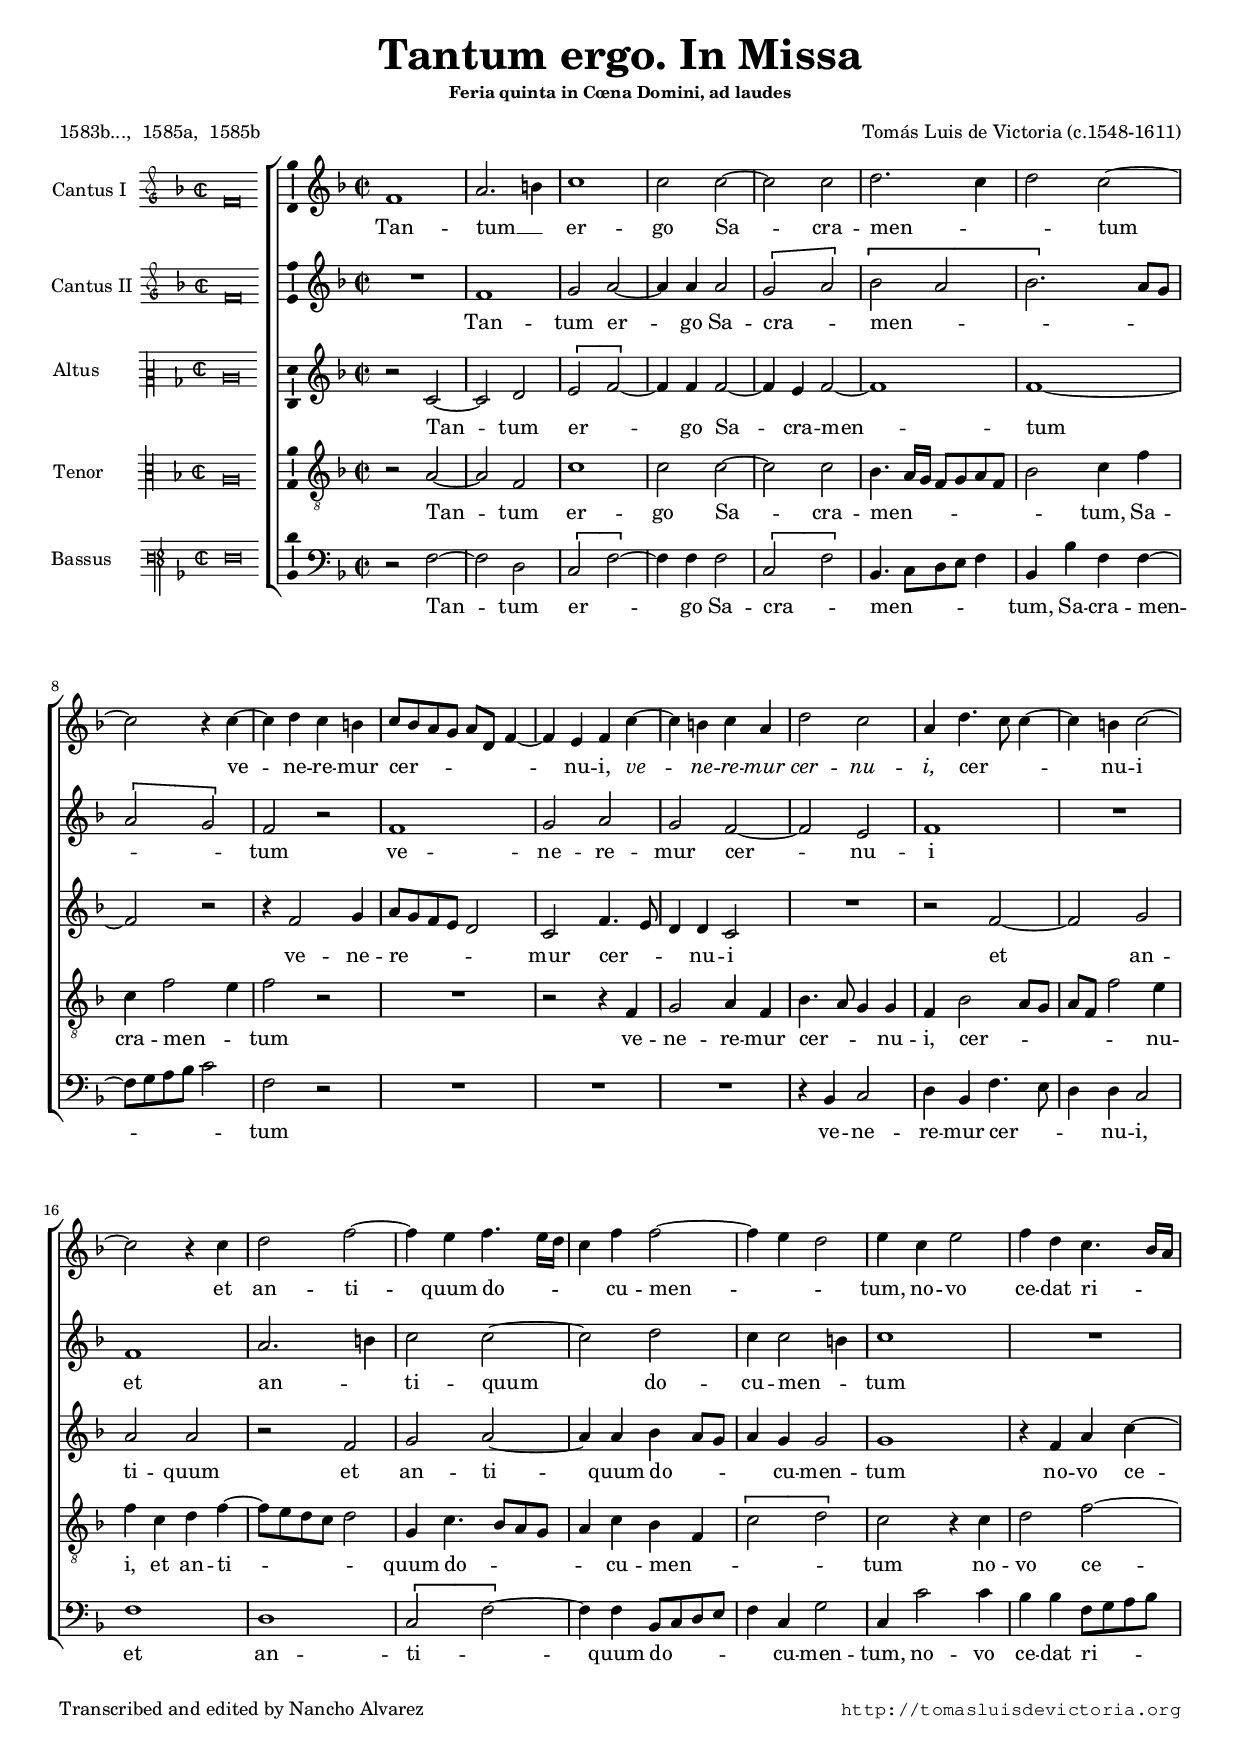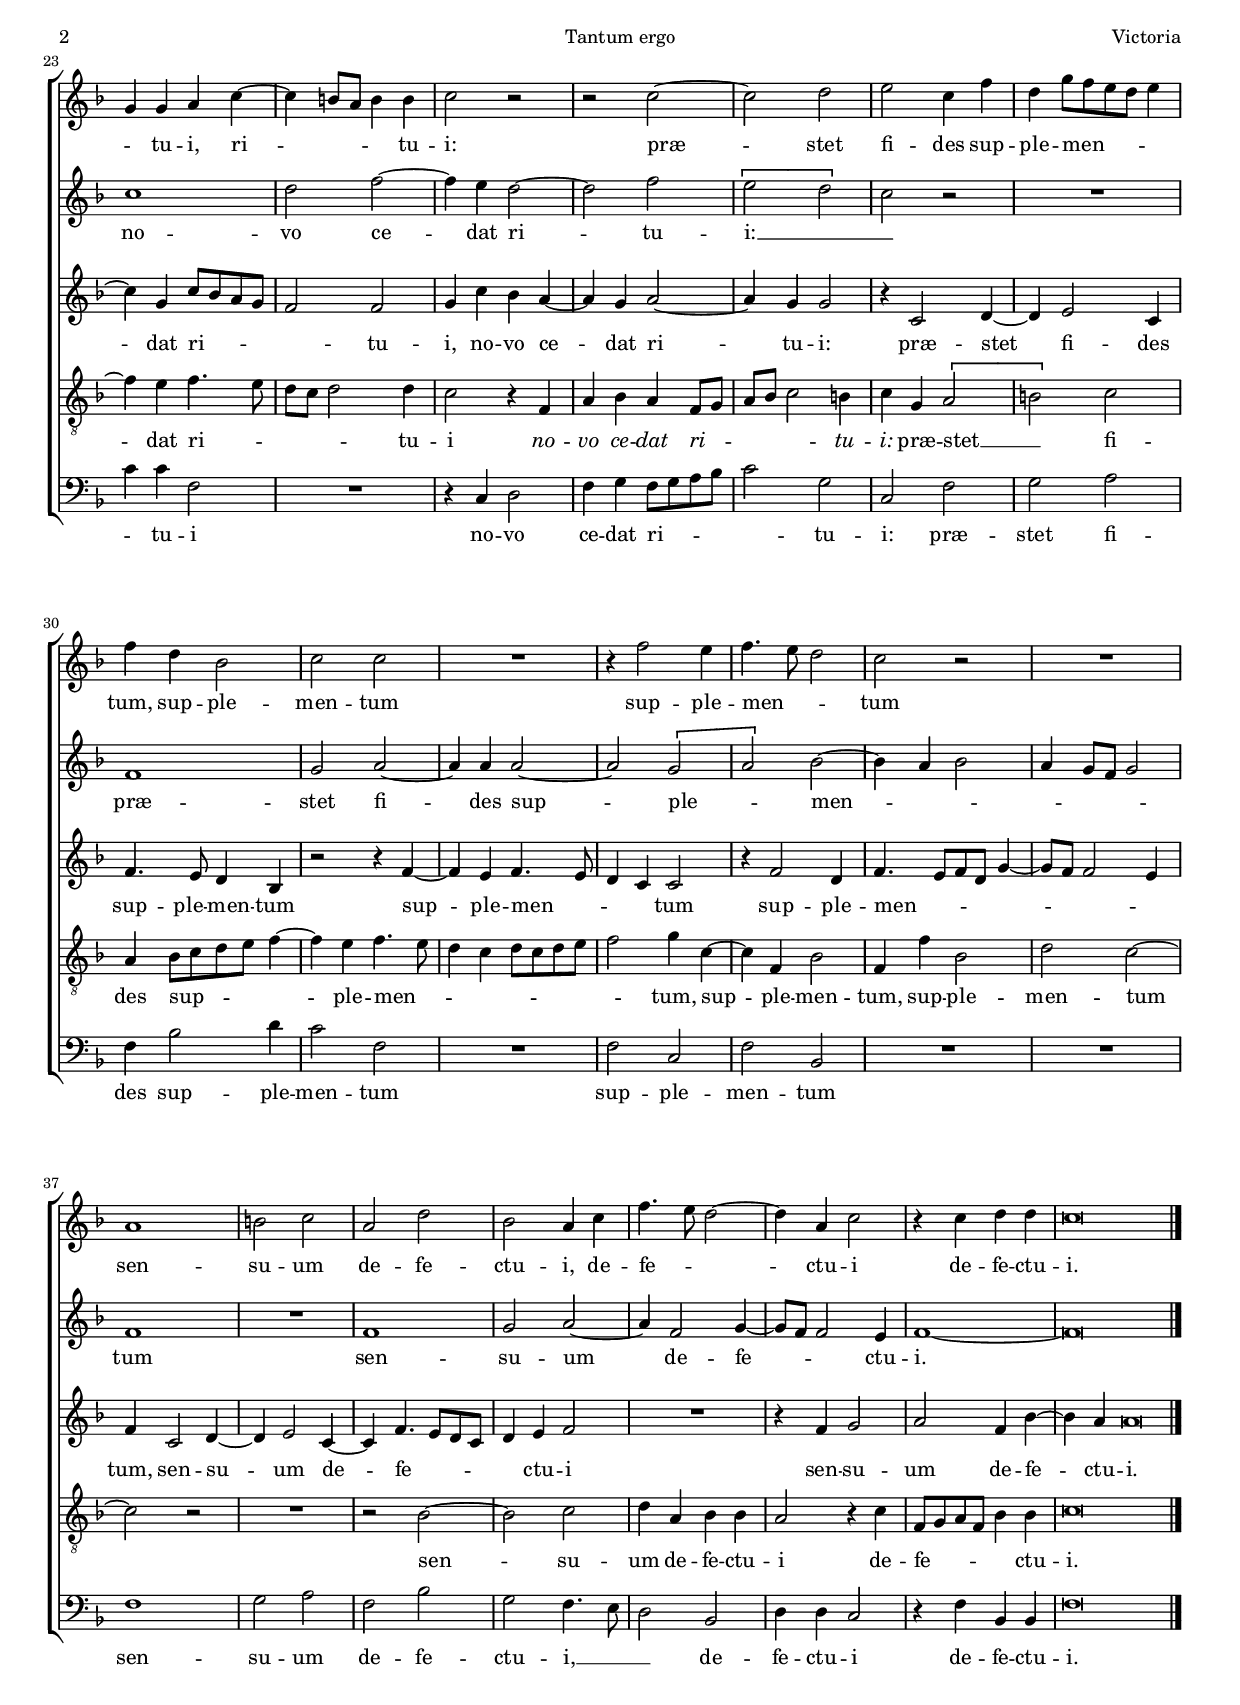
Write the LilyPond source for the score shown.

\version "2.22.0"

#(set-default-paper-size "a4")
#(set-global-staff-size 16.3)
#(ly:set-option 'point-and-click #f)
%mobile -s14.0 -i3.2

italicas=\override LyricText.font-shape = #'italic
rectas=\override LyricText.font-shape = #'upright
ss=\once \set suggestAccidentals = ##t
incipitwidth = 20
mt=#(define-music-function (offset) (number?) ; move lyric text
      #{ \once \override LyricText.X-offset = -$offset #})

htitle="Tantum ergo"
hcomposer="Victoria"

\header {
	title=\markup{\fontsize #3 "Tantum ergo. In Missa"}
	%subtitle=\markup{"In elevatione Corporis Christi"} % 1585a
	%subtitle=\markup{"de Corpore Christi"} % 1589b
	subsubtitle=\markup{\column{"Feria quinta in Cœna Domini, ad laudes" " "}} % 1585a
	composer="Tomás Luis de Victoria (c.1548-1611)"
        pdfauthor=\composer
	%opus="(-)"
	%poet="1583b,  1585a,  1585b,  1589a,  1589b,  1603"
	poet="1583b...,  1585a,  1585b"
	% transcripcion a partir de 1603 y 1585a
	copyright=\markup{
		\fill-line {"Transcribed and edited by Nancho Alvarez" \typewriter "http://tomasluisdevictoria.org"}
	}
%	tagline=""
}

global={\key d \minor \time 2/2 \skip 1*44 \bar "|."  }

cantus={
	f'1 |
	a'2. b'4 |
	c''1 |
	c''2 c'' ~ |
%5
	c'' c'' |
	d''2. c''4 |
	d''2 c'' ~ |
	c'' r4 c'' ~ |
	c'' d'' c'' b' |
%10
	c''8 bes' a' g' a' d' f'4 ~ |
	f' e' f' c'' ~ |
	c'' b' c'' a' |
	d''2 c'' |
	a'4 d''4. c''8 c''4 ~ |
%15
	c'' b' c''2 ~ |
	c'' r4 c'' |
	d''2 f'' ~ |
	f''4 e'' f''4. e''16 d'' |
	c''4 f'' f''2 ~ |
%20
	f''4 e'' d''2 |
	e''4 c'' e''2 |
	f''4 d'' c''4. bes'16 a' |
	g'4 g' a' c'' ~ |
	c'' b'8 a' b'4 b' |
%25
	c''2 r |
	r c'' ~ |
	c'' d'' |
	e'' c''4 f'' |
	d''  g''8[ f'' e'' d''] e''4 |
%30
	f'' d'' bes'2 |
	c'' c'' |
	R1*4/4 |
	r4 f''2 e''4 |
	f''4. e''8 d''2 |
%35
	c'' r |
	R1*4/4 |
	a'1 |
	b'2 c'' |
	a' d'' |
%40
	bes' a'4 c'' |
	f''4. e''8 d''2 ~ |
	d''4 a' c''2 |
	r4 c'' d'' d'' |
	c''\breve*1/2
}

cantusdos={
	R1*4/4 |
	f'1 |
	g'2 a' ~ |
	a'4 a' a'2 |
%5
	\[g' a'\] |
	\[bes' a' |
	bes'2.\] a'8 g' |
	\[a'2 g'\] |
	f' r |
%10
	f'1 |
	g'2 a' |
	g' f' ~ |
	f' e' |
	f'1 |
%15
	R1*4/4 |
	f'1 |
	a'2. b'4 |
	c''2 c'' ~ |
	c'' d'' |
%20
	c''4 c''2 b'4 |
	c''1 |
	R1*4/4 |
	c''1 |
	d''2 f'' ~ |
%25
	f''4 e'' d''2 ~ |
	d'' f'' |
	\[e'' d''\] |
	c'' r |
	R1*4/4 |
%30
	f'1 |
	g'2 a' ~ |
	a'4 a' a'2 ~ |
	a' \[g' |
	a'\] bes' ~ |
%35
	bes'4 a' bes'2 |
	a'4 g'8 f' g'2 |
	f'1 |
	R1*4/4 |
	f'1 |
%40
	g'2 a' ~ |
	a'4 f'2 g'4 ~ |
	g'8 f' f'2 e'4 |
	f'1 ~ |
	f'\breve*1/2
}

altus={
	r2 c' ~ |
	c' d' |
	\[e' f' ~ \] |
	f'4 f' f'2 ~ |
%5
	f'4 e' f'2 ~ |
	f'1 |
	f' ~ |
	f'2 r |
	r4 f'2 g'4 |
%10
	a'8 g' f' e' d'2 |
	c' f'4. e'8 |
	d'4 d' c'2 |
	R1*4/4 |
	r2 f' ~ |
%15
	f' g' |
	a' a' |
	r f' |
	g' a' ~ |
	a'4 a' bes' a'8 g' |
%20
	a'4 g' g'2 |
	g'1 |
	r4 f' a' c'' ~ |
	c'' g' c''8 bes' a' g' |
	f'2 f' |
%25
	g'4 c'' bes' a' ~ |
	a' g' a'2 ~ |
	a'4 g' g'2 |
	r4 c'2 d'4 ~ |
	d' e'2 c'4 |
%30
	f'4. e'8 d'4 bes |
	r2 r4 f' ~ |
	f' e' f'4. e'8 |
	d'4 c' c'2 |
	r4 f'2 d'4 |
%35
	f'4.  e'8[ f' d'] g'4 ~ |
	g'8 f' f'2 e'4 |
	f' c'2 d'4 ~ |
	d' e'2 c'4 ~ |
	c' f'4. e'8 d' c' |
%40
	d'4 e' f'2 |
	R1*4/4 |
	r4 f' g'2 |
	a' f'4 bes' ~ |
	bes' a' a'\breve*1/4
}

tenor={
	r2 a ~ |
	a f |
	c'1 |
	c'2 c' ~ |
%5
	c' c' |
	bes4. a16 g f8 g a f |
	bes2 c'4 f' |
	c' f'2 e'4 |
	f'2 r |
%10
	R1*4/4 |
	r2 r4 f |
	g2 a4 f |
	bes4. a8 g4 g |
	f bes2 a8 g |
%15
	a f f'2 e'4 |
	f' c' d' f' ~ |
	f'8 e' d' c' d'2 |
	g4 c'4. bes8 a g |
	a4 c' bes f |
%20
	\[c'2 d'\] |
	c' r4 c' |
	d'2 f' ~ |
	f'4 e' f'4. e'8 |
	d' c' d'2 d'4 |
%25
	c'2 r4 f |
	a bes a f8 g |
	a bes c'2 b4 |
	c' g \[a2 |
	b\] c' |
%30
	a4  bes8[ c' d' e'] f'4 ~ |
	f' e' f'4. e'8 |
	d'4 c' d'8 c' d' e' |
	f'2 g'4 c' ~ |
	c' f bes2 |
%35
	f4 f' bes2 |
	d' c' ~ |
	c' r |
	R1*4/4 |
	r2 bes ~ |
%40
	bes c' |
	d'4 a bes bes |
	a2 r4 c' |
	f8 g a f bes4 bes |
	c'\breve*1/2
}

bassus={
	r2 f ~ |
	f d |
	\[c f ~ \] |
	f4 f f2 |
%5
	\[c f\] |
	bes,4.  c8[ d e] f4 |
	bes, bes f f ~ |
	f8 g a bes c'2 |
	f r |
%10
	R1*4/4 |
	R1*4/4 |
	R1*4/4 |
	r4 bes, c2 |
	d4 bes, f4. e8 |
%15
	d4 d c2 |
	f1 |
	d |
	\[c2 f ~ \] |
	f4 f bes,8 c d e |
%20
	f4 c g2 |
	c4 c'2 c'4 |
	bes bes f8 g a bes |
	c'4 c' f2 |
	R1*4/4 |
%25
	r4 c d2 |
	f4 g f8 g a bes |
	c'2 g |
	c f |
	g a |
%30
	f4 bes2 d'4 |
	c'2 f |
	R1*4/4 |
	f2 c |
	f bes, |
%35
	R1*4/4 |
	R1*4/4 |
	f1 |
	g2 a |
	f bes |
%40
	g f4. e8 |
	d2 bes, |
	d4 d c2 |
	r4 f bes, bes, |
	f\breve*1/2
}

textocantus=\lyricmode{
Tan -- tum __ _ er -- go Sa -- _ cra -- men -- _ _ tum _
ve -- _ ne -- re -- mur cer -- _ _ _ _ _ _ _ nu -- i,
\italicas
ve -- _ ne -- re -- mur cer -- nu -- i,
\rectas
cer -- _ _ _ nu -- i _
et an -- ti -- _ quum do -- _ _ _ cu -- men -- _ _ _ tum,
no -- vo ce -- dat ri -- _ _ _ tu -- i,
ri  -- _ _ _ _ tu -- i:
præ -- _ stet fi -- des sup -- ple -- men -- _ _ _ _ tum,
sup -- ple -- men -- tum
sup -- ple -- men -- _ _ tum
sen -- su -- um
de -- fe -- ctu -- i,
de -- fe -- _ _ _ ctu -- i
de -- fe -- ctu -- i.
}

textocantusdos=\lyricmode{
Tan -- tum er -- _ go Sa -- cra -- _ men -- _ _ _ _ _ _ tum
ve -- ne -- re -- mur cer -- _ nu -- i
et an -- _ ti -- quum _
do -- cu -- men -- _ tum
no -- vo ce -- _ dat ri -- _ tu -- i: __ _ _ % 1603 tu -- _ _ i
præ -- stet fi -- _ des sup -- _ ple -- _ men -- _ _ _ _ _ _ _ tum
sen -- su -- um _ de -- fe -- _ _ _ ctu -- i. _
}

textoaltus=\lyricmode{
Tan -- _ tum er -- _ _ go Sa -- _ cra -- men -- _ tum _ 
ve -- ne -- re -- _ _ _ _ mur cer -- _ _ nu -- i
et _ an -- ti -- quum
et an -- ti -- _ quum do -- _ _ _ cu -- men -- tum
no -- vo ce -- _ dat ri -- _ _ _ _ tu -- i,
no -- vo ce -- _ dat ri -- _ tu -- i:
præ -- stet _ fi -- des sup -- \mt #2 ple -- \mt #1 men -- tum
sup -- _ ple -- men -- _ _ _ tum
sup -- ple -- men -- _ _ _ _ _ _ _ _ tum,
sen -- su -- _ um de -- _ fe -- _ _ _ _ ctu -- i
sen -- su -- um de -- fe -- _ ctu -- i.

}

textotenor=\lyricmode{
Tan -- _ tum er -- go Sa -- _ cra -- men -- _ _ _ _ _ _ _ tum,
Sa -- cra -- men -- _ tum
ve -- ne -- re -- mur cer -- _ _ nu -- i,
cer -- _ _ _ _ _ nu -- i,
et an -- ti -- _ _ _ _ _ quum do -- _ _ _ _ cu -- men -- _ _ _ tum
no -- vo ce -- _ dat ri -- _ _ _ _ tu -- i
\italicas
no --  vo ce -- dat ri  -- _ _ _ _ tu -- i:
\rectas
præ -- stet __ _ fi -- des sup -- _ _ _  _ _ ple -- men -- _ _ _ _ _ _ _ _ tum, 
sup -- _ ple -- men -- tum,
sup -- ple -- men -- tum _
sen -- _ su -- um de -- fe -- ctu -- i
de -- fe -- _ _ _ _ ctu -- i.
}

textobassus=\lyricmode{
Tan -- _ tum er -- _ _ go Sa -- cra -- _ men -- _ _ _ _ tum,
Sa -- cra -- men -- _ _ _ _ _ tum
ve -- ne -- re -- mur cer -- _ _ nu -- i,
et an -- ti -- _ _ quum do -- _ _ _ _ cu -- men -- tum,
no -- vo ce -- dat ri -- _ _ _ _ tu -- i
no -- vo ce -- dat ri -- _ _ _ _ tu -- i:
præ -- stet fi -- des sup -- ple -- men -- tum
sup -- ple -- men -- tum
sen -- su -- um de -- fe -- ctu -- i, __ _ _ 
de -- fe -- ctu -- i
de -- fe -- ctu -- i.
}



incipitcantus=\markup{
	\score{
		{ 
		\set Staff.instrumentName="Cantus I  "
		\override NoteHead.style = #'neomensural
		\override Rest.style = #'neomensural
		\override Staff.TimeSignature.style = #'neomensural
		\cadenzaOn 
		\clef "petrucci-g"
		\key f \major
		\time 2/2
		f'\breve
		} 
	\layout {
		\context {\Voice
			\remove Ligature_bracket_engraver
			\consists Mensural_ligature_engraver
		}
		line-width=\incipitwidth
		indent = 0
	}
	}
}

incipitcantusdos=\markup{
	\score{
		{ 
		\set Staff.instrumentName="Cantus II "
		\override NoteHead.style = #'neomensural
		\override Rest.style = #'neomensural
		\override Staff.TimeSignature.style = #'neomensural
		\cadenzaOn 
		\clef "petrucci-g"
		\key f \major
		\time 2/2
		f'\breve
		} 
	\layout {
		\context {\Voice
			\remove Ligature_bracket_engraver
			\consists Mensural_ligature_engraver
		}
		line-width=\incipitwidth
		indent = 0
	}
	}
}

incipitaltus=\markup{
	\score{
		{ 
		\set Staff.instrumentName="Altus       "
		\override NoteHead.style = #'neomensural 
		\override Rest.style = #'neomensural
		\override Staff.TimeSignature.style = #'neomensural
		\cadenzaOn 
		\clef "petrucci-c2"
		\key f \major
		\time 2/2
		c'\breve
		} 
	\layout {
		\context {\Voice
			\remove Ligature_bracket_engraver
			\consists Mensural_ligature_engraver
		}
		line-width=\incipitwidth
		indent = 0
	}
	}
}


incipittenor=\markup{
	\score{
		{ 
		\set Staff.instrumentName="Tenor      "
		\override NoteHead.style = #'neomensural 
		\override Rest.style = #'neomensural
		\override Staff.TimeSignature.style = #'neomensural
		\cadenzaOn 
		\clef "petrucci-c3"
		\key f \major
		\time 2/2
		a\breve
		} 
	\layout {
		\context {\Voice
			\remove Ligature_bracket_engraver
			\consists Mensural_ligature_engraver
		}
		line-width=\incipitwidth
		indent=0
	}
	}
}

incipitbassus=\markup{
	\score{
		{ 
		\set Staff.instrumentName="Bassus     "
		\override NoteHead.style = #'neomensural 
		\override Rest.style = #'neomensural
		\override Staff.TimeSignature.style = #'neomensural
		\cadenzaOn 
		\clef "petrucci-f3"
		\key f \major
		\time 2/2
		f\breve
		} 
	\layout {
		\context {\Voice
			\remove Ligature_bracket_engraver
			\consists Mensural_ligature_engraver
		}
		line-width=\incipitwidth
		indent = 0
	}
	}
}





\score {\transpose c' c'{
\new ChoirStaff<<

	\new Staff <<\global
	\new Voice="v1" {
		\set Staff.instrumentName=\incipitcantus
		\clef "treble"
		\cantus }
	\new Lyrics \lyricsto "v1" {\textocantus }
	>>

	\new Staff <<\global
	\new Voice="v5" {
		\set Staff.instrumentName=\incipitcantusdos
		\clef "treble"
		\cantusdos }
	\new Lyrics \lyricsto "v5" {\textocantusdos }
	>>

	
	\new Staff << \global
	\new Voice="v2" {
		\set Staff.instrumentName=\incipitaltus
		\clef "treble" 
		\altus}
	\new Lyrics \lyricsto "v2" {\textoaltus }
	>>

	
	\new Staff <<\global
	\new Voice="v3" {
		\set Staff.instrumentName=\incipittenor
		\clef "G_8"
		\tenor }
	\new Lyrics \lyricsto "v3" {\textotenor }
	>>

	\new Staff <<\global
	\new Voice="v4" {
		\set Staff.instrumentName=\incipitbassus
		\clef "bass" 
		\bassus }
	\new Lyrics \lyricsto "v4" {\textobassus }
	>>
	
>>

	}%transpose

\layout{ 
	\context {\Lyrics 
		\override VerticalAxisGroup.staff-affinity = #UP
		\override VerticalAxisGroup.nonstaff-relatedstaff-spacing =
			#'((basic-distance . 0) (minimum-distance . 0) (padding . 1))
		\override LyricText.font-size = #1.2
		\override LyricHyphen.minimum-distance = #0.5
	}
	\context {\Score 
		tempoHideNote = ##t
		\override BarNumber.padding = #2 
	}
	\context {\Voice 
		melismaBusyProperties = #'()
		%autoBeaming = ##f
	}
	\context {\Staff 
                %\RemoveEmptyStaves
                %\override VerticalAxisGroup.remove-first = ##t
		\override VerticalAxisGroup.staff-staff-spacing =
			#'((basic-distance . 11) (minimum-distance . 0) (padding . 1))
		\consists Ambitus_engraver 
		\override LigatureBracket.padding = #1
	}
}

%\midi { \mtempo }

}


\paper{
	evenHeaderMarkup=\markup  \fill-line { \fromproperty #'page:page-number-string \htitle \hcomposer }
	oddHeaderMarkup= \markup  \fill-line { \on-the-fly #not-first-page \hcomposer \on-the-fly #not-first-page \htitle \on-the-fly #not-first-page \fromproperty #'page:page-number-string }
	%system-count=20
	%page-count = 8
	ragged-last-bottom = ##f
	indent=3.7\cm
	system-system-spacing =
	#'((basic-distance . 19) (minimum-distance . 0) (padding . 5))
	top-system-spacing = % header
	#'((basic-distance . 8) (minimum-distance . 0) (padding . 0))
	last-bottom-spacing = % footer
	#'((basic-distance . 12) (minimum-distance . 0) (padding . 0))
        markup-system-spacing.padding = #1.5
}



